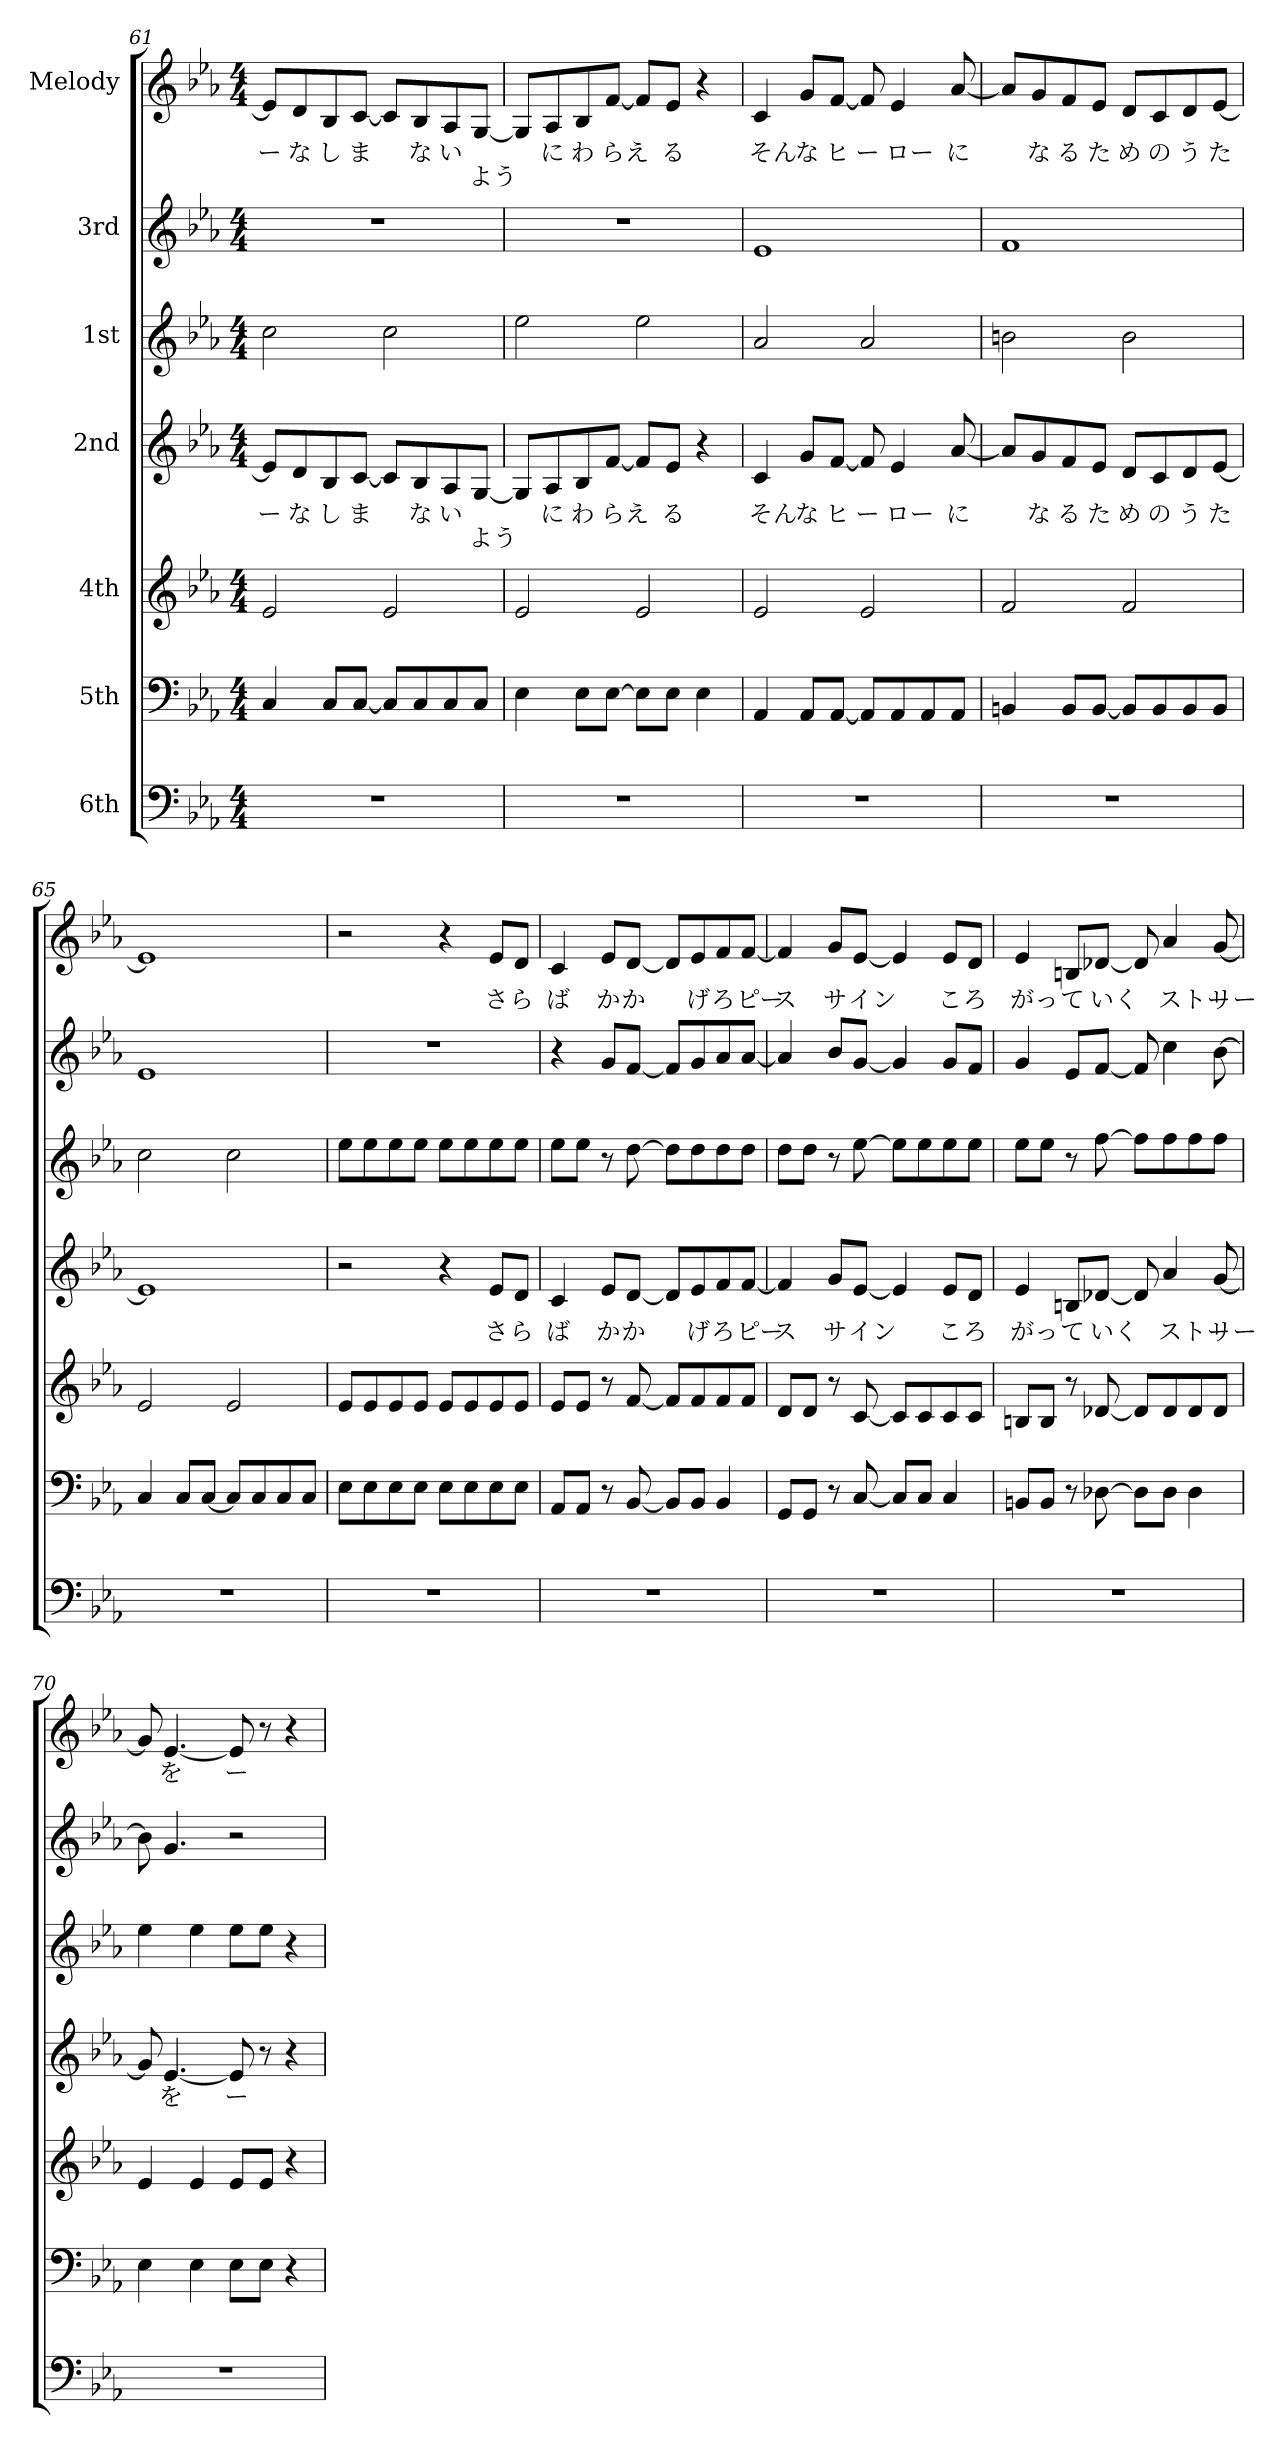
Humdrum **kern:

**kern	**kern	**kern	**kern	**text	**text	**kern	**kern	**kern	**text	**text
*part7	*part6	*part5	*part4	*part4	*part4	*part3	*part2	*part1	*part1	*part1
*staff7	*staff6	*staff5	*staff4	*staff4	*staff4	*staff3	*staff2	*staff1	*staff1	*staff1
*I"6th	*I"5th	*I"4th	*I"2nd	*	*	*I"1st	*I"3rd	*I"Melody	*	*
*clefF4	*clefF4	*clefG2	*clefG2	*	*	*clefG2	*clefG2	*clefG2	*	*
*k[b-e-a-]	*k[b-e-a-]	*k[b-e-a-]	*k[b-e-a-]	*	*	*k[b-e-a-]	*k[b-e-a-]	*k[b-e-a-]	*	*
*M4/4	*M4/4	*M4/4	*M4/4	*	*	*M4/4	*M4/4	*M4/4	*	*
=61	=61	=61	=61	=61	=61	=61	=61	=61	=61	=61
1r	4C	2e-	8e-L]	ー	.	2cc	1r	8e-L]	ー	.
.	.	.	8d	な	.	.	.	8d	な	.
.	8CL	.	8B-	し	.	.	.	8B-	し	.
.	[8CJ	.	[8cJ	ま	.	.	.	[8cJ	ま	.
.	8CL]	2e-	8cL]	.	.	2cc	.	8cL]	.	.
.	8C	.	8B-	な	.	.	.	8B-	な	.
.	8C	.	8A-	い	.	.	.	8A-	い	.
.	8CJ	.	[8GJ	.	よう	.	.	[8GJ	.	よう
=62	=62	=62	=62	=62	=62	=62	=62	=62	=62	=62
1r	4E-	2e-	8GL]	.	.	2ee-	1r	8GL]	.	.
.	.	.	8A-	に	.	.	.	8A-	に	.
.	8E-L	.	8B-	わ	.	.	.	8B-	わ	.
.	[8E-J	.	[8fJ	らえ	.	.	.	[8fJ	らえ	.
.	8E-L]	2e-	8fL]	.	.	2ee-	.	8fL]	.	.
.	8E-J	.	8e-J	る	.	.	.	8e-J	る	.
.	4E-	.	4r	.	.	.	.	4r	.	.
=63	=63	=63	=63	=63	=63	=63	=63	=63	=63	=63
1r	4AA-	2e-	4c	そん	.	2a-	1e-	4c	そん	.
.	8AA-L	.	8gL	な	.	.	.	8gL	な	.
.	[8AA-J	.	[8fJ	ヒ	.	.	.	[8fJ	ヒ	.
.	8AA-L]	2e-	8f]	ー	.	2a-	.	8f]	ー	.
.	8AA-	.	4e-	ロー	.	.	.	4e-	ロー	.
.	8AA-	.	.	.	.	.	.	.	.	.
.	8AA-J	.	[8a-	に	.	.	.	[8a-	に	.
=64	=64	=64	=64	=64	=64	=64	=64	=64	=64	=64
1r	4BBn	2f	8a-L]	.	.	2bn	1f	8a-L]	.	.
.	.	.	8g	な	.	.	.	8g	な	.
.	8BBL	.	8f	る	.	.	.	8f	る	.
.	[8BBJ	.	8e-J	た	.	.	.	8e-J	た	.
.	8BBL]	2f	8dL	め	.	2b	.	8dL	め	.
.	8BB	.	8c	の	.	.	.	8c	の	.
.	8BB	.	8d	う	.	.	.	8d	う	.
.	8BBJ	.	[8e-J	た	.	.	.	[8e-J	た	.
=65	=65	=65	=65	=65	=65	=65	=65	=65	=65	=65
1r	4C	2e-	1e-]	.	.	2cc	1e-	1e-]	.	.
.	8CL	.	.	.	.	.	.	.	.	.
.	[8CJ	.	.	.	.	.	.	.	.	.
.	8CL]	2e-	.	.	.	2cc	.	.	.	.
.	8C	.	.	.	.	.	.	.	.	.
.	8C	.	.	.	.	.	.	.	.	.
.	8CJ	.	.	.	.	.	.	.	.	.
=66	=66	=66	=66	=66	=66	=66	=66	=66	=66	=66
1r	8E-L	8e-L	2r	.	.	8ee-L	1r	2r	.	.
.	8E-	8e-	.	.	.	8ee-	.	.	.	.
.	8E-	8e-	.	.	.	8ee-	.	.	.	.
.	8E-J	8e-J	.	.	.	8ee-J	.	.	.	.
.	8E-L	8e-L	4r	.	.	8ee-L	.	4r	.	.
.	8E-	8e-	.	.	.	8ee-	.	.	.	.
.	8E-	8e-	8e-L	さ	.	8ee-	.	8e-L	さ	.
.	8E-J	8e-J	8dJ	ら	.	8ee-J	.	8dJ	ら	.
=67	=67	=67	=67	=67	=67	=67	=67	=67	=67	=67
1r	8AA-L	8e-L	4c	ば	.	8ee-L	4r	4c	ば	.
.	8AA-J	8e-J	.	.	.	8ee-J	.	.	.	.
.	8r	8r	8e-L	か	.	8r	8gL	8e-L	か	.
.	[8BB-	[8f	[8dJ	か	.	[8dd	[8fJ	[8dJ	か	.
.	8BB-L]	8fL]	8dL]	.	.	8ddL]	8fL]	8dL]	.	.
.	8BB-J	8f	8e-	げ	.	8dd	8g	8e-	げ	.
.	4BB-	8f	8f	ろ	.	8dd	8a-	8f	ろ	.
.	.	8fJ	[8fJ	ピー	.	8ddJ	[8a-J	[8fJ	ピー	.
=68	=68	=68	=68	=68	=68	=68	=68	=68	=68	=68
1r	8GGL	8dL	4f]	ス	.	8ddL	4a-]	4f]	ス	.
.	8GGJ	8dJ	.	.	.	8ddJ	.	.	.	.
.	8r	8r	8gL	サ	.	8r	8b-L	8gL	サ	.
.	[8C	[8c	[8e-J	イン	.	[8ee-	[8gJ	[8e-J	イン	.
.	8CL]	8cL]	4e-]	.	.	8ee-L]	4g]	4e-]	.	.
.	8CJ	8c	.	.	.	8ee-	.	.	.	.
.	4C	8c	8e-L	こ	.	8ee-	8gL	8e-L	こ	.
.	.	8cJ	8dJ	ろ	.	8ee-J	8fJ	8dJ	ろ	.
=69	=69	=69	=69	=69	=69	=69	=69	=69	=69	=69
1r	8BBnL	8BnL	4e-	がっ	.	8ee-L	4g	4e-	がっ	.
.	8BBJ	8BJ	.	.	.	8ee-J	.	.	.	.
.	8r	8r	8BnL	て	.	8r	8e-L	8BnL	て	.
.	[8D-X	[8d-X	[8d-XJ	いく	.	[8ff	[8fJ	[8d-XJ	いく	.
.	8D-L]	8d-L]	8d-]	.	.	8ffL]	8f]	8d-]	.	.
.	8D-J	8d-	4a-	ストー	.	8ff	4cc	4a-	ストー	.
.	4D-	8d-	.	.	.	8ff	.	.	.	.
.	.	8d-J	[8g	リー	.	8ffJ	[8b-	[8g	リー	.
=70	=70	=70	=70	=70	=70	=70	=70	=70	=70	=70
1r	4E-	4e-	8g]	.	.	4ee-	8b-]	8g]	.	.
.	.	.	[4.e-	を	.	.	4.g	[4.e-	を	.
.	4E-	4e-	.	.	.	4ee-	.	.	.	.
.	8E-L	8e-L	8e-]	ー	.	8ee-L	2r	8e-]	ー	.
.	8E-J	8e-J	8r	.	.	8ee-J	.	8r	.	.
.	4r	4r	4r	.	.	4r	.	4r	.	.
=	=	=	=	=	=	=	=	=	=	=
*-	*-	*-	*-	*-	*-	*-	*-	*-	*-	*-
